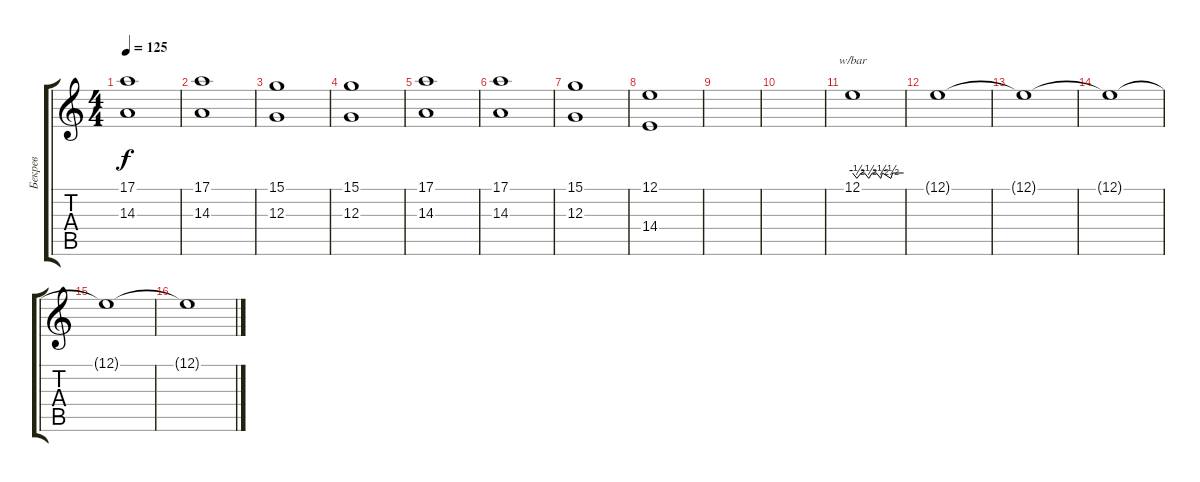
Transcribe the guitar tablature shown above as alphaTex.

\track ("Бекрев" "Бекрев") {instrument stringensemble1}
\staff {score tabs}
\tuning (E4 B3 G3 D3 A2 E2) {hide}
\ts (4 4)
\tempo 125
\clef g2
\ks c
(17.1 14.3).1{dy f} |
(17.1 14.3).1 |
(15.1 12.3).1 |
(15.1 12.3).1 |
(17.1 14.3).1 |
(17.1 14.3).1 |
(15.1 12.3).1 |
(12.1 14.4).1 |
|
|
12.1.1{tbe (custom default 0 0 5 -2 10 0 14 0 19 -2 23 0 28 0 33 -2 35 0 45 -2 47 0 54 0 60 0)} |
12.1{t}.1 |
12.1{t}.1 |
12.1{t}.1 |
12.1{t}.1 |
12.1{t}.1
